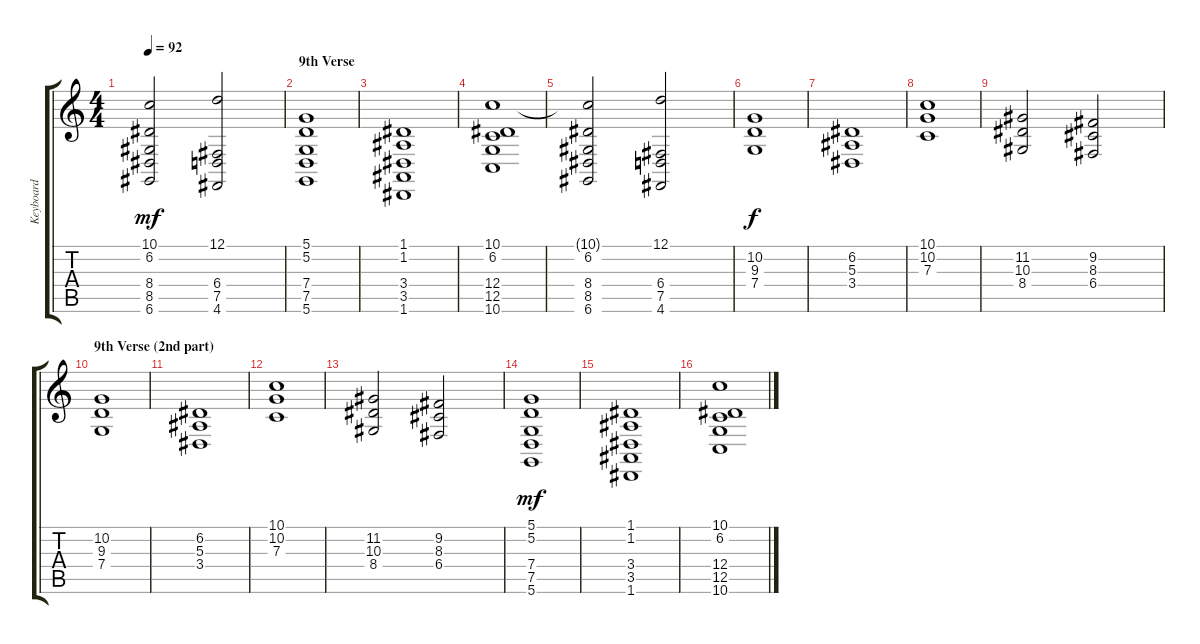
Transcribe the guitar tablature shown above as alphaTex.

\track ("Keyboard" "Keyboard") {instrument pad4choir}
\staff {score tabs}
\tuning (D4 A3 F3 C3 G2 D2) {hide}
\ts (4 4)
\tempo 92
\clef g2
\ks c
(10.1{t} 6.2 8.4 8.5 6.6).2{dy mf} (12.1 6.4 7.5 4.6).2 |
\section ("" "9th Verse")
(5.1 5.2 7.4 7.5 5.6).1 |
(1.1 1.2 3.4 3.5 1.6).1 |
(10.1 6.2 12.4 12.5 10.6).1 |
(10.1{t} 6.2 8.4 8.5 6.6).2 (12.1 6.4 7.5 4.6).2 |
(10.2 9.3 7.4).1{dy f} |
(6.2 5.3 3.4).1 |
(10.1 10.2 7.3).1 |
(11.2 10.3 8.4).2 (9.2 8.3 6.4).2 |
\section ("" "9th Verse (2nd part)")
(10.2 9.3 7.4).1 |
(6.2 5.3 3.4).1 |
(10.1 10.2 7.3).1 |
(11.2 10.3 8.4).2 (9.2 8.3 6.4).2 |
(5.1 5.2 7.4 7.5 5.6).1{dy mf} |
(1.1 1.2 3.4 3.5 1.6).1 |
(10.1 6.2 12.4 12.5 10.6).1
